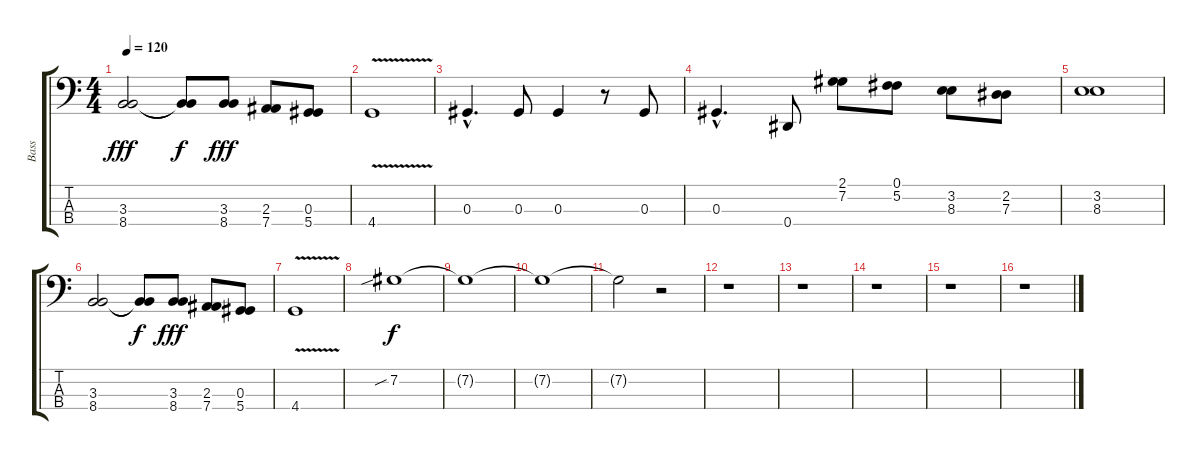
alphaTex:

\track ("Bass" "Bass") {instrument electricbassfinger}
\staff {score tabs}
\tuning (Gb2 Db2 Ab1 Eb1) {hide}
\ts (4 4)
\tempo 120
\clef f4
\ks c
(3.3 8.4).2{dy fff} (3.3{t} 8.4{t}).8{dy f} (3.3 8.4).8{dy fff} (2.3 7.4).8 (0.3 5.4).8 |
4.4{v}.1 |
0.3{hac}.4{d} 0.3.8 0.3.4 r.8 0.3.8 |
0.3{hac}.4{d} 0.4.8 (2.1 7.2).8 (0.1 5.2).8 (3.2 8.3).8 (2.2 7.3).8 |
(3.2 8.3).1 |
(3.3 8.4).2 (3.3{t} 8.4{t}).8{dy f} (3.3 8.4).8{dy fff} (2.3 7.4).8 (0.3 5.4).8 |
4.4{v}.1 |
7.2{sib}.1{dy f} |
7.2{t}.1 |
7.2{t}.1 |
7.2{t}.2 r.2 |
r.1 |
r.1 |
r.1 |
r.1 |
r.1
